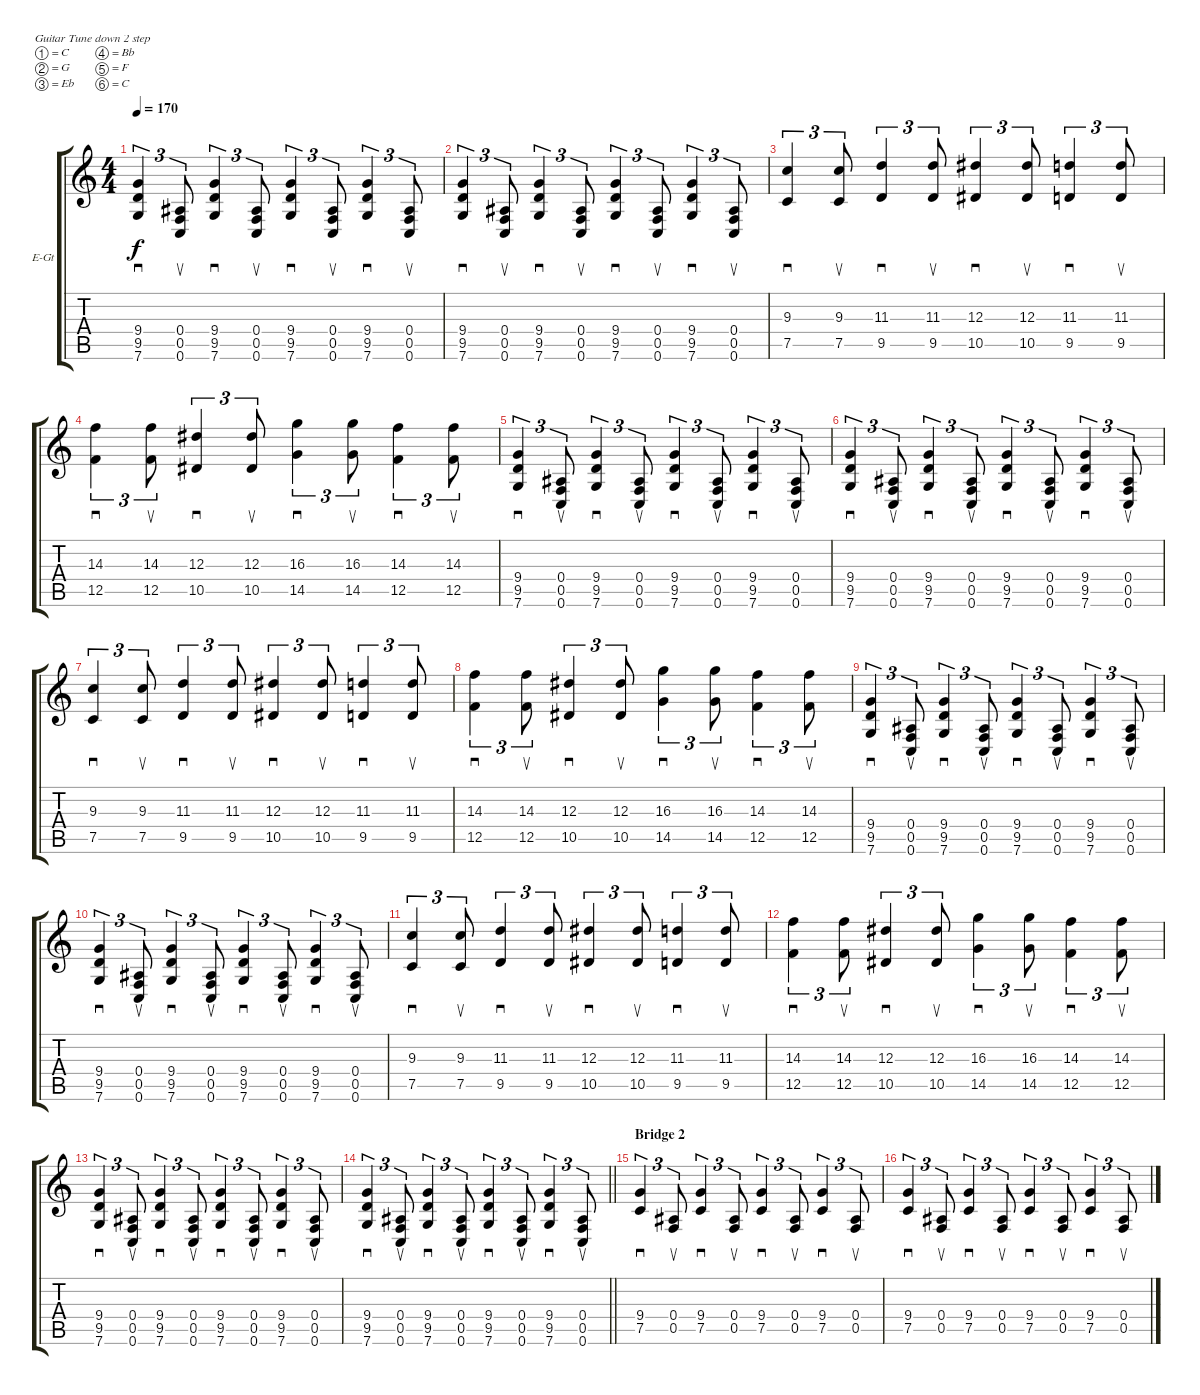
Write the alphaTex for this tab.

\bracketExtendMode groupsimilarinstruments
\firstSystemTrackNameOrientation horizontal
\otherSystemsTrackNameOrientation horizontal
\track ("Josh Homme [Guitar1]" "E-Gt") {instrument distortionguitar}
\staff {score tabs}
\tuning (C4 G3 Eb3 Bb2 F2 C2)
\ts (4 4)
\tempo 170
\clef g2
\ks c
(9.4 9.5 7.6).4{sd tu (3 2) dy f} (0.4 0.5 0.6).8{su tu (3 2)} (9.4 9.5 7.6).4{sd tu (3 2)} (0.4 0.5 0.6).8{su tu (3 2)} (9.4 9.5 7.6).4{sd tu (3 2)} (0.4 0.5 0.6).8{su tu (3 2)} (9.4 9.5 7.6).4{sd tu (3 2)} (0.4 0.5 0.6).8{su tu (3 2)} |
(9.4 9.5 7.6).4{sd tu (3 2)} (0.4 0.5 0.6).8{su tu (3 2)} (9.4 9.5 7.6).4{sd tu (3 2)} (0.4 0.5 0.6).8{su tu (3 2)} (9.4 9.5 7.6).4{sd tu (3 2)} (0.4 0.5 0.6).8{su tu (3 2)} (9.4 9.5 7.6).4{sd tu (3 2)} (0.4 0.5 0.6).8{su tu (3 2)} |
(9.3 7.5).4{sd tu (3 2)} (9.3 7.5).8{su tu (3 2)} (11.3 9.5).4{sd tu (3 2)} (11.3 9.5).8{su tu (3 2)} (12.3 10.5).4{sd tu (3 2)} (12.3 10.5).8{su tu (3 2)} (11.3 9.5).4{sd tu (3 2)} (11.3 9.5).8{su tu (3 2)} |
(14.3 12.5).4{sd tu (3 2)} (14.3 12.5).8{su tu (3 2)} (12.3 10.5).4{sd tu (3 2)} (12.3 10.5).8{su tu (3 2)} (16.3 14.5).4{sd tu (3 2)} (16.3 14.5).8{su tu (3 2)} (14.3 12.5).4{sd tu (3 2)} (14.3 12.5).8{su tu (3 2)} |
(9.4 9.5 7.6).4{sd tu (3 2)} (0.4 0.5 0.6).8{su tu (3 2)} (9.4 9.5 7.6).4{sd tu (3 2)} (0.4 0.5 0.6).8{su tu (3 2)} (9.4 9.5 7.6).4{sd tu (3 2)} (0.4 0.5 0.6).8{su tu (3 2)} (9.4 9.5 7.6).4{sd tu (3 2)} (0.4 0.5 0.6).8{su tu (3 2)} |
(9.4 9.5 7.6).4{sd tu (3 2)} (0.4 0.5 0.6).8{su tu (3 2)} (9.4 9.5 7.6).4{sd tu (3 2)} (0.4 0.5 0.6).8{su tu (3 2)} (9.4 9.5 7.6).4{sd tu (3 2)} (0.4 0.5 0.6).8{su tu (3 2)} (9.4 9.5 7.6).4{sd tu (3 2)} (0.4 0.5 0.6).8{su tu (3 2)} |
(9.3 7.5).4{sd tu (3 2)} (9.3 7.5).8{su tu (3 2)} (11.3 9.5).4{sd tu (3 2)} (11.3 9.5).8{su tu (3 2)} (12.3 10.5).4{sd tu (3 2)} (12.3 10.5).8{su tu (3 2)} (11.3 9.5).4{sd tu (3 2)} (11.3 9.5).8{su tu (3 2)} |
(14.3 12.5).4{sd tu (3 2)} (14.3 12.5).8{su tu (3 2)} (12.3 10.5).4{sd tu (3 2)} (12.3 10.5).8{su tu (3 2)} (16.3 14.5).4{sd tu (3 2)} (16.3 14.5).8{su tu (3 2)} (14.3 12.5).4{sd tu (3 2)} (14.3 12.5).8{su tu (3 2)} |
(9.4 9.5 7.6).4{sd tu (3 2)} (0.4 0.5 0.6).8{su tu (3 2)} (9.4 9.5 7.6).4{sd tu (3 2)} (0.4 0.5 0.6).8{su tu (3 2)} (9.4 9.5 7.6).4{sd tu (3 2)} (0.4 0.5 0.6).8{su tu (3 2)} (9.4 9.5 7.6).4{sd tu (3 2)} (0.4 0.5 0.6).8{su tu (3 2)} |
(9.4 9.5 7.6).4{sd tu (3 2)} (0.4 0.5 0.6).8{su tu (3 2)} (9.4 9.5 7.6).4{sd tu (3 2)} (0.4 0.5 0.6).8{su tu (3 2)} (9.4 9.5 7.6).4{sd tu (3 2)} (0.4 0.5 0.6).8{su tu (3 2)} (9.4 9.5 7.6).4{sd tu (3 2)} (0.4 0.5 0.6).8{su tu (3 2)} |
(9.3 7.5).4{sd tu (3 2)} (9.3 7.5).8{su tu (3 2)} (11.3 9.5).4{sd tu (3 2)} (11.3 9.5).8{su tu (3 2)} (12.3 10.5).4{sd tu (3 2)} (12.3 10.5).8{su tu (3 2)} (11.3 9.5).4{sd tu (3 2)} (11.3 9.5).8{su tu (3 2)} |
(14.3 12.5).4{sd tu (3 2)} (14.3 12.5).8{su tu (3 2)} (12.3 10.5).4{sd tu (3 2)} (12.3 10.5).8{su tu (3 2)} (16.3 14.5).4{sd tu (3 2)} (16.3 14.5).8{su tu (3 2)} (14.3 12.5).4{sd tu (3 2)} (14.3 12.5).8{su tu (3 2)} |
(9.4 9.5 7.6).4{sd tu (3 2)} (0.4 0.5 0.6).8{su tu (3 2)} (9.4 9.5 7.6).4{sd tu (3 2)} (0.4 0.5 0.6).8{su tu (3 2)} (9.4 9.5 7.6).4{sd tu (3 2)} (0.4 0.5 0.6).8{su tu (3 2)} (9.4 9.5 7.6).4{sd tu (3 2)} (0.4 0.5 0.6).8{su tu (3 2)} |
\barLineRight lightlight
(9.4 9.5 7.6).4{sd tu (3 2)} (0.4 0.5 0.6).8{su tu (3 2)} (9.4 9.5 7.6).4{sd tu (3 2)} (0.4 0.5 0.6).8{su tu (3 2)} (9.4 9.5 7.6).4{sd tu (3 2)} (0.4 0.5 0.6).8{su tu (3 2)} (9.4 9.5 7.6).4{sd tu (3 2)} (0.4 0.5 0.6).8{su tu (3 2)} |
\section ("" "Bridge 2")
(9.4 7.5).4{sd tu (3 2)} (0.4 0.5).8{su tu (3 2)} (9.4 7.5).4{sd tu (3 2)} (0.4 0.5).8{su tu (3 2)} (9.4 7.5).4{sd tu (3 2)} (0.4 0.5).8{su tu (3 2)} (9.4 7.5).4{sd tu (3 2)} (0.4 0.5).8{su tu (3 2)} |
(9.4 7.5).4{sd tu (3 2)} (0.4 0.5).8{su tu (3 2)} (9.4 7.5).4{sd tu (3 2)} (0.4 0.5).8{su tu (3 2)} (9.4 7.5).4{sd tu (3 2)} (0.4 0.5).8{su tu (3 2)} (9.4 7.5).4{sd tu (3 2)} (0.4 0.5).8{su tu (3 2)}
